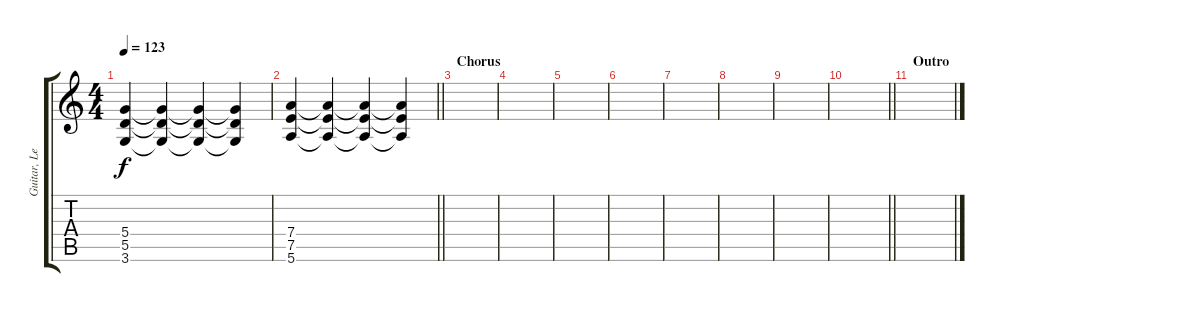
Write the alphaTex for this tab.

\track ("Guitar, Lead" "Guitar, Le") {instrument overdrivenguitar}
\staff {score tabs}
\tuning (E4 B3 G3 D3 A2 E2) {hide}
\ts (4 4)
\tempo 123
\clef g2
\ks c
(5.4 5.5 3.6).4{dy f} (5.4{t} 5.5{t} 3.6{t}).4 (5.4{t} 5.5{t} 3.6{t}).4 (5.4{t} 5.5{t} 3.6{t}).4 |
\barLineRight lightlight
(7.4 7.5 5.6).4 (7.4{t} 7.5{t} 5.6{t}).4 (7.4{t} 7.5{t} 5.6{t}).4 (7.4{t} 7.5{t} 5.6{t}).4 |
\section ("" "Chorus")
|
|
|
|
|
|
|
\barLineRight lightlight
|
\section ("" "Outro")
